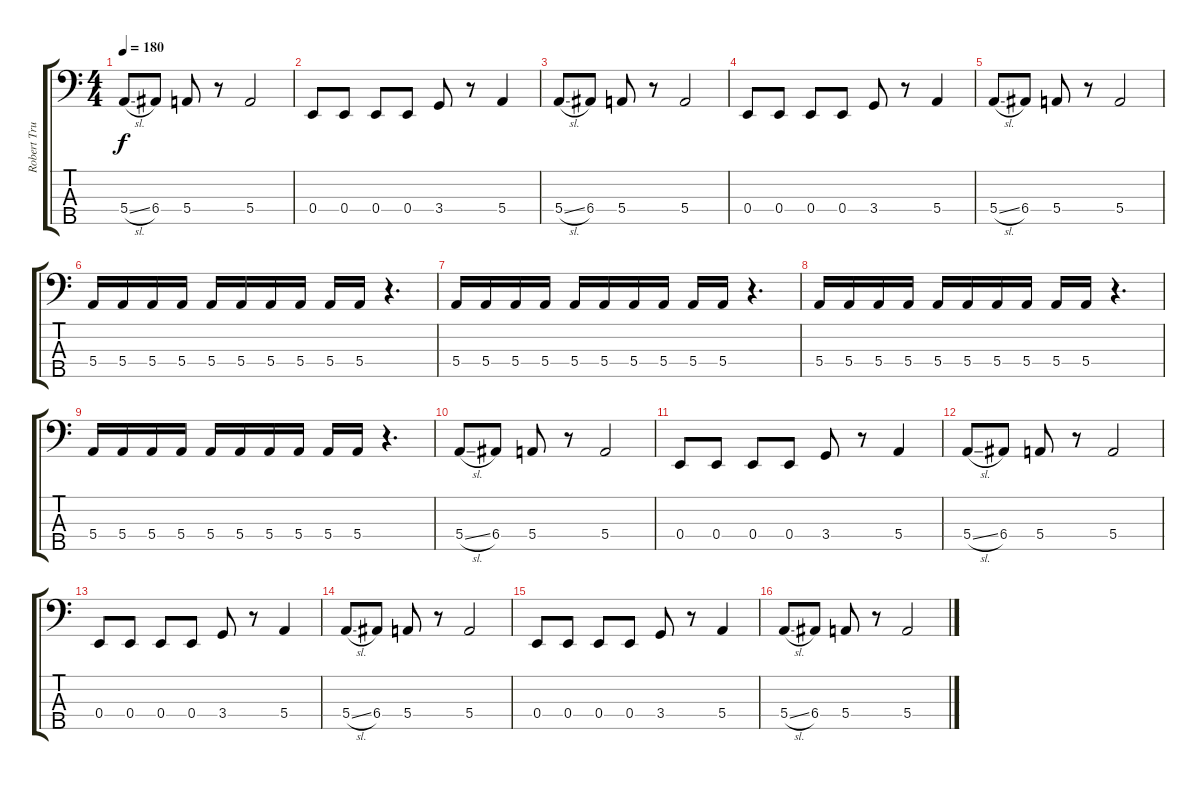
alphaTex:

\track ("Robert Trujillo" "Robert Tru") {instrument electricbassfinger}
\staff {score tabs}
\tuning (G2 D2 A1 E1 B0) {hide}
\ts (4 4)
\tempo 180
\clef f4
\ks c
5.4{sl}.8{dy f} 6.4.8 5.4.8 r.8 5.4.2 |
0.4.8 0.4.8 0.4.8 0.4.8 3.4.8 r.8 5.4.4 |
5.4{sl}.8 6.4.8 5.4.8 r.8 5.4.2 |
0.4.8 0.4.8 0.4.8 0.4.8 3.4.8 r.8 5.4.4 |
5.4{sl}.8 6.4.8 5.4.8 r.8 5.4.2 |
5.4.16 5.4.16 5.4.16 5.4.16 5.4.16 5.4.16 5.4.16 5.4.16 5.4.16 5.4.16 r.4{d} |
5.4.16 5.4.16 5.4.16 5.4.16 5.4.16 5.4.16 5.4.16 5.4.16 5.4.16 5.4.16 r.4{d} |
5.4.16 5.4.16 5.4.16 5.4.16 5.4.16 5.4.16 5.4.16 5.4.16 5.4.16 5.4.16 r.4{d} |
5.4.16 5.4.16 5.4.16 5.4.16 5.4.16 5.4.16 5.4.16 5.4.16 5.4.16 5.4.16 r.4{d} |
5.4{sl}.8 6.4.8 5.4.8 r.8 5.4.2 |
0.4.8 0.4.8 0.4.8 0.4.8 3.4.8 r.8 5.4.4 |
5.4{sl}.8 6.4.8 5.4.8 r.8 5.4.2 |
0.4.8 0.4.8 0.4.8 0.4.8 3.4.8 r.8 5.4.4 |
5.4{sl}.8 6.4.8 5.4.8 r.8 5.4.2 |
0.4.8 0.4.8 0.4.8 0.4.8 3.4.8 r.8 5.4.4 |
5.4{sl}.8 6.4.8 5.4.8 r.8 5.4.2
